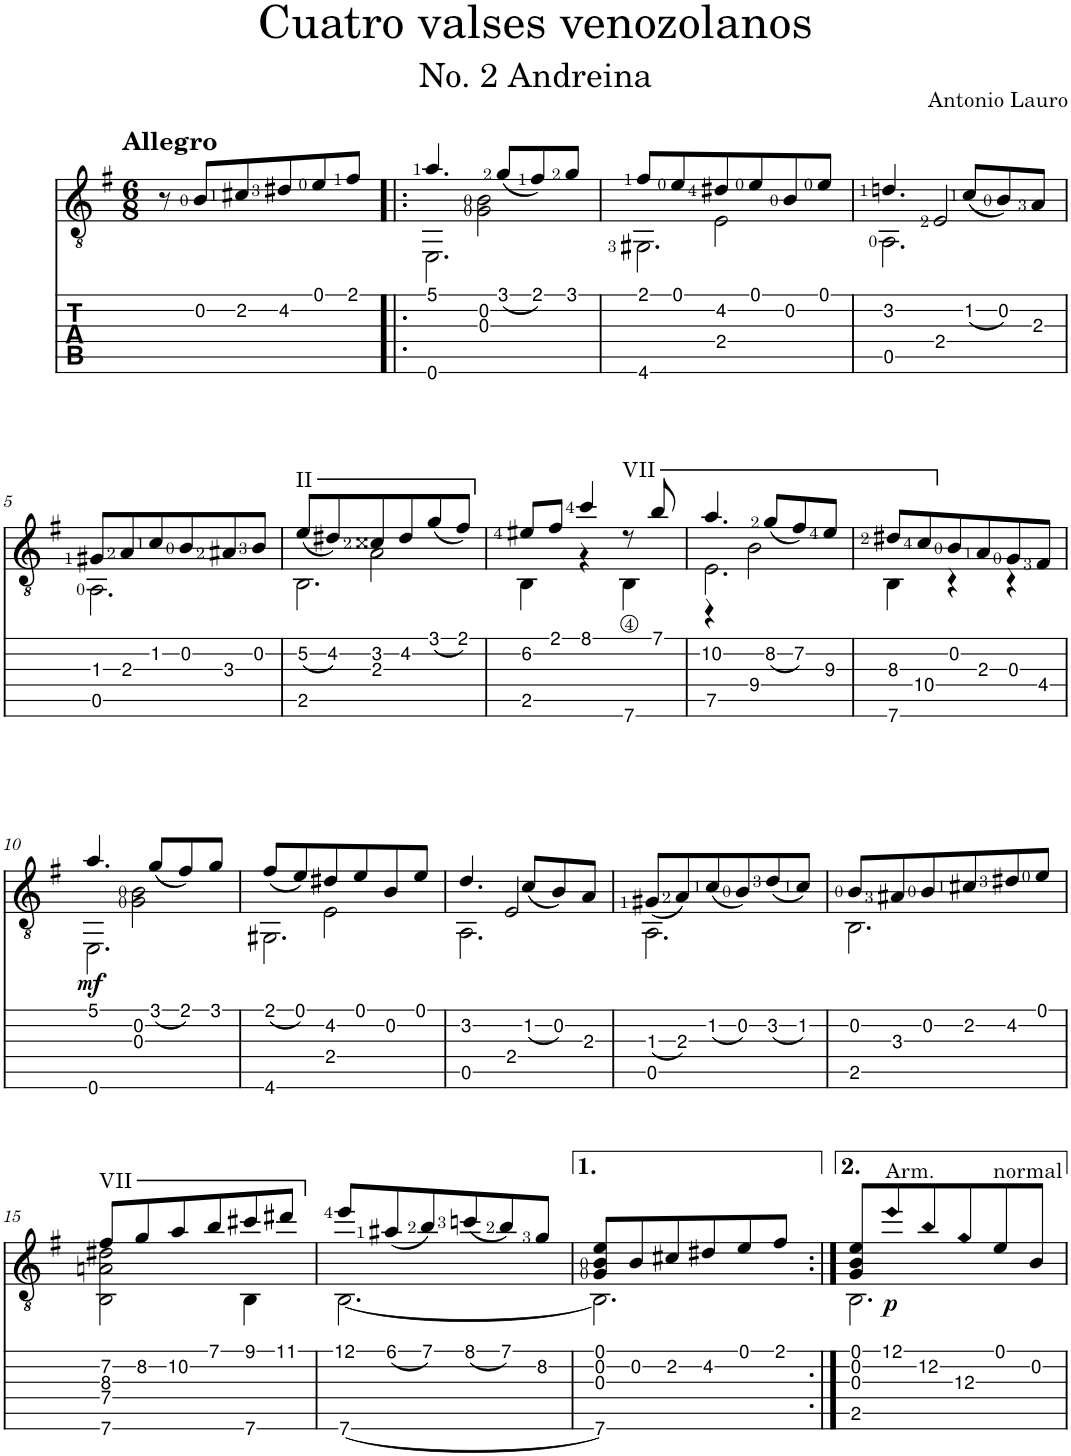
**kern	**kern	**dynam
*part1	*part1	*part1
*staff2	*staff1	*staff1/2
*I"Classical Guitar	*	*
*I'Guit.	*	*
*stria6	*	*
*	*clefGv2	*
*k[f#]	*k[f#]	*
*e:	*e:	*
*M6/8	*M6/8	*
=1	=1	=1
!	!LO:TX:a:B:t=Allegro	!
8r	8r	.
8BL	8B/L	.
8c#XJ	8c#X/	.
8d#XL	8d#X/	.
8e	8e/	.
8f#J	8f#/J	.
=2!|:	=2!|:	=2!|:
*^	*^	*
*	*^	*	*^	*
4.a	2.EE	4r	4.a/	2.EE\	4ryy	.
.	.	2G 2B	.	.	2G\ 2B\	.
8gL	.	.	(<8g/L	.	.	.
8f#	.	.	8f#/)	.	.	.
8gJ	.	.	8g/J	.	.	.
=3	=3	=3	=3	=3	=3	=3
8f#L	2.GG#X	4r	8f#/L	2.GG#X\	4ryy	.
8e	.	.	8e/	.	.	.
8d#XJ	.	2E	8d#X/	.	2E\	.
8eL	.	.	8e/	.	.	.
8B	.	.	8B/	.	.	.
8eJ	.	.	8e/J	.	.	.
=4	=4	=4	=4	=4	=4	=4
4.dn	2.AA	4r	4.dn/	2.AA\	4ryy	.
.	.	2E	.	.	2E/	.
8cL	.	.	(<8c/L	.	.	.
8B	.	.	8B/)	.	.	.
8AJ	.	.	8A/J	.	.	.
*	*v	*v	*	*	*	*
*	*	*	*v	*v	*
!!LO:LB:g=z
=5	=5	=5	=5	=5
8G#XL	2.AA	8G#X/L	2.AA\	.
8A	.	8A/	.	.
8cJ	.	8c/	.	.
8BL	.	8B/	.	.
8A#X	.	8A#X/	.	.
8BJ	.	8B/J	.	.
=6	=6	=6	=6	=6
*	*^	*	*^	*
!	!	!	!LO:TX:a:t=II	!	!	!
8eL	2.BB	4r	(<8e/L	2.BB\	4ryy	.
8d#X	.	.	8d#X/)	.	.	.
8c##XJ	.	2A	8c##X/	.	2A\	.
8d#L	.	.	8d#/	.	.	.
8g	.	.	(<8g/	.	.	.
8f#J	.	.	8f#/J)	.	.	.
*	*v	*v	*	*	*	*
*	*	*	*v	*v	*
=7	=7	=7	=7	=7
8e#XL	4BB	8e#X/L	4BB\	.
8f#J	.	8f#/J	.	.
4cc	4r	4cc/	4r	.
!	!	!LO:TX:a:t=VII	!	!
8r	4BB	8r	4BB\	.
8b	.	8b/	.	.
=8	=8	=8	=8	=8
*	*^	*	*^	*
4.a	2.E	4r	4.a/	2.E\	4r	.
.	.	2B	.	.	2B\	.
8gL	.	.	(<8g/L	.	.	.
8f#	.	.	8f#/)	.	.	.
8eJ	.	.	8e/J	.	.	.
*	*v	*v	*	*	*	*
*	*	*	*v	*v	*
=9	=9	=9	=9	=9
8d#XL	4BB	8d#X/L	4BB\	.
8c	.	8c/	.	.
8BJ	4r	8B/	4r	.
8AL	.	8A/	.	.
8G	4r	8G/	4r	.
8F#J	.	8F#/J	.	.
!!LO:LB:g=z
=10	=10	=10	=10	=10
*	*^	*	*^	*
!	!	!	!	!	!	!LO:DY:b
4.a	2.EE	4r	4.a/	2.EE\	4ryy	mf
.	.	2G 2B	.	.	2G\ 2B\	.
8gL	.	.	(<8g/L	.	.	.
8f#	.	.	8f#/)	.	.	.
8gJ	.	.	8g/J	.	.	.
=11	=11	=11	=11	=11	=11	=11
8f#L	2.GG#X	4r	(<8f#/L	2.GG#X\	4ryy	.
8e	.	.	8e/)	.	.	.
8d#XJ	.	2E	8d#X/	.	2E\	.
8eL	.	.	8e/	.	.	.
8B	.	.	8B/	.	.	.
8eJ	.	.	8e/J	.	.	.
=12	=12	=12	=12	=12	=12	=12
4.d	2.AA	4r	4.d/	2.AA\	4ryy	.
.	.	2E	.	.	2E/	.
8cL	.	.	(<8c/L	.	.	.
8B	.	.	8B/)	.	.	.
8AJ	.	.	8A/J	.	.	.
*	*v	*v	*	*	*	*
*	*	*	*v	*v	*
=13	=13	=13	=13	=13
8G#XL	2.AA	(<8G#X/L	2.AA\	.
8A	.	8A/)	.	.
8cJ	.	(<8c/	.	.
8BL	.	8B/)	.	.
8d	.	(<8d/	.	.
8cJ	.	8c/J)	.	.
=14	=14	=14	=14	=14
8BL	2.BB	8B/L	2.BB\	.
8A#X	.	8A#X/	.	.
8BJ	.	8B/	.	.
8c#XL	.	8c#X/	.	.
8d#X	.	8d#X/	.	.
8eJ	.	8e/J	.	.
!!LO:LB:g=z	!!
=15	=15	=15	=15	=15
!	!	!LO:TX:a:t=VII	!	!
8f#L	2BB 2An 2d#X	8f#/L	2BB\ 2An\ 2d#X\	.
8g	.	8g/	.	.
8aJ	.	8a/	.	.
8bL	.	8b/	.	.
8cc#X	4BB	8cc#X/	4BB\	.
8dd#XJ	.	8dd#X/J	.	.
=16	=16	=16	=16	=16
8eeL	[2.BB	8ee/L	[2.BB\	.
8a#X	.	(<8a#X/	.	.
8bJ	.	8b/)	.	.
8ccnL	.	(<8ccn/	.	.
8b	.	8b/)	.	.
8gJ	.	8g/J	.	.
=17	=17	=17	=17	=17
8G\ 8B\ 8e\L	2.BB]	8G/ 8B/ 8e/L	2.BB\]	.
8B	.	8B/	.	.
8c#XJ	.	8c#X/	.	.
8d#XL	.	8d#X/	.	.
8e	.	8e/	.	.
8f#J	.	8f#/J	.	.
=18:|!	=18:|!	=18:|!	=18:|!	=18:|!
8G\ 8B\ 8e\L	2.BB	8G/ 8B/ 8e/L	2.BB\	.
!	!	!LO:TX:a:t=Arm.	!	!
!LO:N:head=diamond	!	!LO:N:head=diamond	!	!LO:DY:b
8ee	.	8ee/	.	p
!LO:N:head=diamond	!	!LO:N:head=diamond	!	!
8bJ	.	8b/	.	.
!LO:N:head=diamond	!	!LO:N:head=diamond	!	!
8gL	.	8g/	.	.
!	!	!LO:TX:a:t=normal	!	!
8e	.	8e/	.	.
8BJ	.	8B/J	.	.
*v	*v	*	*	*
*	*v	*v	*
=	=	=
*-	*-	*-
